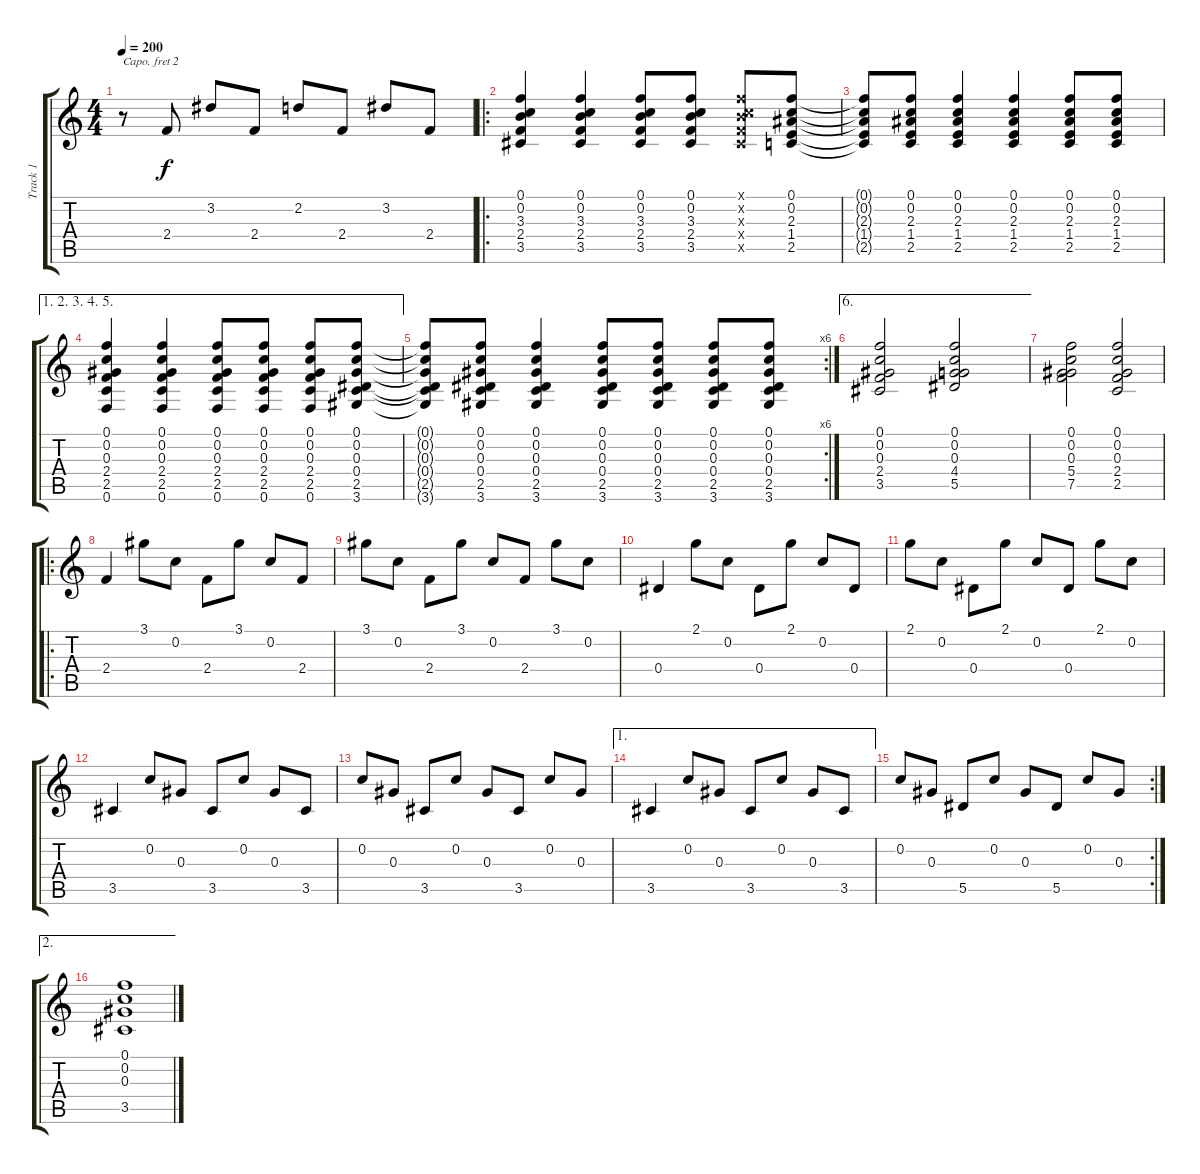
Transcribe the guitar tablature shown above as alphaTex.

\track ("Track 1" "Track 1") {instrument acousticguitarsteel}
\staff {score tabs}
\capo 2
\tuning (Eb4 Bb3 Gb3 Db3 Ab2 Eb2) {hide}
\ts (4 4)
\tempo 200
\clef g2
\ks c
r.8{dy f} 2.4.8 3.2.8 2.4.8 2.2.8 2.4.8 3.2.8 2.4.8 |
\ro
(0.1 0.2 3.3 2.4 3.5).4 (0.1 0.2 3.3 2.4 3.5).4 (0.1 0.2 3.3 2.4 3.5).8 (0.1 0.2 3.3 2.4 3.5).8 (0.1{x} 0.2{x} 3.3{x} 2.4{x} 3.5{x}).8 (0.1 0.2 2.3 1.4 2.5).8 |
(0.1{t} 0.2{t} 2.3{t} 1.4{t} 2.5{t}).8 (0.1 0.2 2.3 1.4 2.5).8 (0.1 0.2 2.3 1.4 2.5).4 (0.1 0.2 2.3 1.4 2.5).4 (0.1 0.2 2.3 1.4 2.5).8 (0.1 0.2 2.3 1.4 2.5).8 |
\ae (1 2 3 4 5)
(0.1 0.2 0.3 2.4 2.5 0.6).4 (0.1 0.2 0.3 2.4 2.5 0.6).4 (0.1 0.2 0.3 2.4 2.5 0.6).8 (0.1 0.2 0.3 2.4 2.5 0.6).8 (0.1 0.2 0.3 2.4 2.5 0.6).8 (0.1 0.2 0.3 0.4 2.5 3.6).8 |
\rc 6
(0.1{t} 0.2{t} 0.3{t} 0.4{t} 2.5{t} 3.6{t}).8 (0.1 0.2 0.3 0.4 2.5 3.6).8 (0.1 0.2 0.3 0.4 2.5 3.6).4 (0.1 0.2 0.3 0.4 2.5 3.6).8 (0.1 0.2 0.3 0.4 2.5 3.6).8 (0.1 0.2 0.3 0.4 2.5 3.6).8 (0.1 0.2 0.3 0.4 2.5 3.6).8 |
\ae 6
(0.1 0.2 0.3 2.4 3.5).2 (0.1 0.2 0.3 4.4 5.5).2 |
(0.1 0.2 0.3 5.4 7.5).2 (0.1 0.2 0.3 2.4 2.5).2 |
\ro
2.4.4 3.1.8 0.2.8 2.4.8 3.1.8 0.2.8 2.4.8 |
3.1.8 0.2.8 2.4.8 3.1.8 0.2.8 2.4.8 3.1.8 0.2.8 |
0.4.4 2.1.8 0.2.8 0.4.8 2.1.8 0.2.8 0.4.8 |
2.1.8 0.2.8 0.4.8 2.1.8 0.2.8 0.4.8 2.1.8 0.2.8 |
3.5.4 0.2.8 0.3.8 3.5.8 0.2.8 0.3.8 3.5.8 |
0.2.8 0.3.8 3.5.8 0.2.8 0.3.8 3.5.8 0.2.8 0.3.8 |
\ae 1
3.5.4 0.2.8 0.3.8 3.5.8 0.2.8 0.3.8 3.5.8 |
\rc 2
0.2.8 0.3.8 5.5.8 0.2.8 0.3.8 5.5.8 0.2.8 0.3.8 |
\ae 2
(0.1 0.2 0.3 3.5).1
